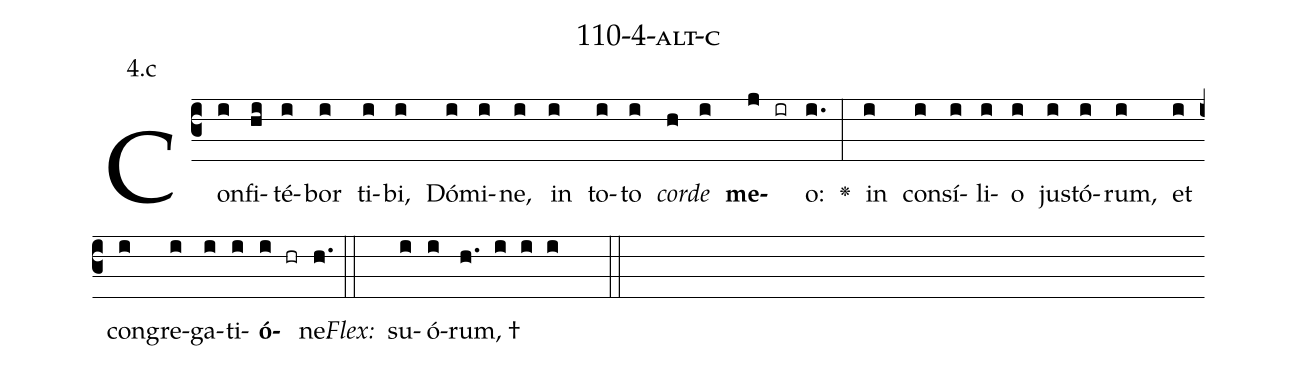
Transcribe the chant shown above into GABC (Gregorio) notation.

name: 110-4-alt-c;
annotation: 4.c;
%%
(c3)Con(i)fi(hi)té(i)bor(i) ti(i)bi,(i) Dó(i)mi(i)ne,(i) in(i) to(i)to(i) <i>cor</i>(h)<i>de</i>(i) <b>me</b>(j ir)o:(i.) <v>\greheightstar</v>(:) in(i) con(i)sí(i)li(i)o(i) jus(i)tó(i)rum,(i) et(i) con(i)gre(i)ga(i)ti(i)<b>ó</b>(i hr)ne.(h.) (::)
<i>Flex:</i>()  su(i)ó(i)rum, †(h. i i i  ::)

%E(i) u(i) o(i) u(i) a(i) e.(h.) (::)
